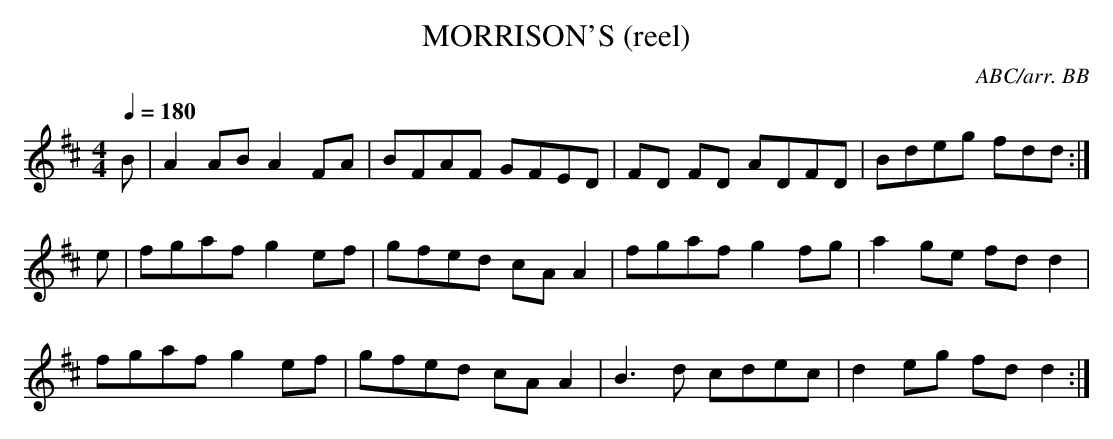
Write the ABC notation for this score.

X:1
T:MORRISON'S (reel)
C:ABC/arr. BB
Q:1/4=180
M:4/4
L:1/8
K:D
B|A2AB A2FA|BFAF GFED|FD FD ADFD|Bdeg fdd :|
e|fgaf g2ef|gfed cA A2|fgaf g2fg|a2ge fdd2|
fgaf g2ef|gfed cA A2|B3d cdec|d2eg fdd2:|
